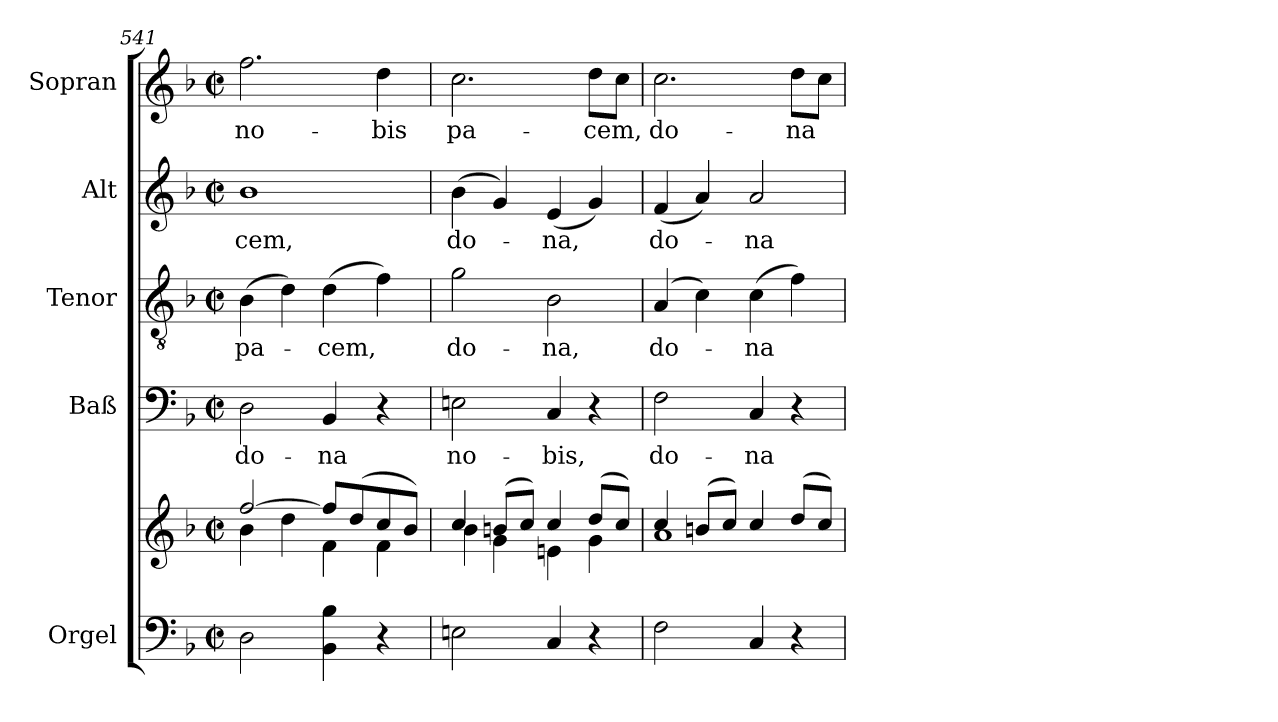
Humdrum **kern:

**kern	**kern	**kern	**text	**kern	**text	**kern	**text	**kern	**text
*part5	*part5	*part4	*part4	*part3	*part3	*part2	*part2	*part1	*part1
*staff6	*staff5	*staff4	*staff4	*staff3	*staff3	*staff2	*staff2	*staff1	*staff1
*I"Orgel	*	*I"Baß	*	*I"Tenor	*	*I"Alt	*	*I"Sopran	*
*I'Org.	*	*	*	*	*	*	*	*	*
*clefF4	*clefG2	*clefF4	*	*clefGv2	*	*clefG2	*	*clefG2	*
*k[b-]	*k[b-]	*k[b-]	*	*k[b-]	*	*k[b-]	*	*k[b-]	*
*F:	*F:	*F:	*	*F:	*	*F:	*	*F:	*
*M2/2	*M2/2	*M2/2	*	*M2/2	*	*M2/2	*	*M2/2	*
*met(c|)	*met(c|)	*met(c|)	*	*met(c|)	*	*met(c|)	*	*met(c|)	*
=541	=541	=541	=541	=541	=541	=541	=541	=541	=541
*	*^	*	*	*	*	*	*	*	*
!	!	!	!	!LO:LY:b	!	!LO:LY:b	!	!LO:LY:b	!	!LO:LY:b
2D\	[>2ff/	4b-\	2D\	do-	(>4B-\	pa-	1b-	-cem,	2.ff\	no-
.	.	4dd\	.	.	4d\)	.	.	.	.	.
!	!	!	!	!LO:LY:b	!	!LO:LY:b	!	!	!	!
4BB-\ 4B-\	8ff/L]	4f\	4BB-/	-na	(>4d\	-cem,	.	.	.	.
.	(>8dd/	.	.	.	.	.	.	.	.	.
!	!	!	!	!	!	!	!	!	!	!LO:LY:b
4r	8cc/	4f\	4r	.	4f\)	.	.	.	4dd\	-bis
.	8b-/J)	.	.	.	.	.	.	.	.	.
=542	=542	=542	=542	=542	=542	=542	=542	=542	=542	=542
!	!	!	!	!LO:LY:b	!	!LO:LY:b	!	!LO:LY:b	!	!LO:LY:b
2En\	4cc/	4b-\	2En\	no-	2g\	do-	(>4b-\	do-	2.cc\	pa-
.	(>8bn/L	4g\	.	.	.	.	4g/)	.	.	.
.	8cc/J)	.	.	.	.	.	.	.	.	.
!	!	!	!	!LO:LY:b	!	!LO:LY:b	!	!LO:LY:b	!	!
4C/	4cc/	4en\	4C/	-bis,	2B-\	-na,	(<4e/	-na,	.	.
!	!	!	!	!	!	!	!	!	!	!LO:LY:b
4r	(>8dd/L	4g\	4r	.	.	.	4g/)	.	8dd\L	-cem,
.	8cc/J)	.	.	.	.	.	.	.	8cc\J	.
!!LO:LB:g=z
=543	=543	=543	=543	=543	=543	=543	=543	=543	=543	=543
!	!	!	!	!LO:LY:b	!	!LO:LY:b	!	!LO:LY:b	!	!LO:LY:b
2F\	4cc/	1a	2F\	do-	(4A/	do-	(<4f/	do-	2.cc\	do-
.	(>8bn/L	.	.	.	4c\)	.	4a/)	.	.	.
.	8cc/J)	.	.	.	.	.	.	.	.	.
!	!	!	!	!LO:LY:b	!	!LO:LY:b	!	!LO:LY:b	!	!
4C/	4cc/	.	4C/	-na	(>4c\	-na	2a/	-na	.	.
!	!	!	!	!	!	!	!	!	!	!LO:LY:b
4r	(>8dd/L	.	4r	.	4f\)	.	.	.	8dd\L	-na
.	8cc/J)	.	.	.	.	.	.	.	8cc\J	.
*	*v	*v	*	*	*	*	*	*	*	*
=	=	=	=	=	=	=	=	=	=
*-	*-	*-	*-	*-	*-	*-	*-	*-	*-
